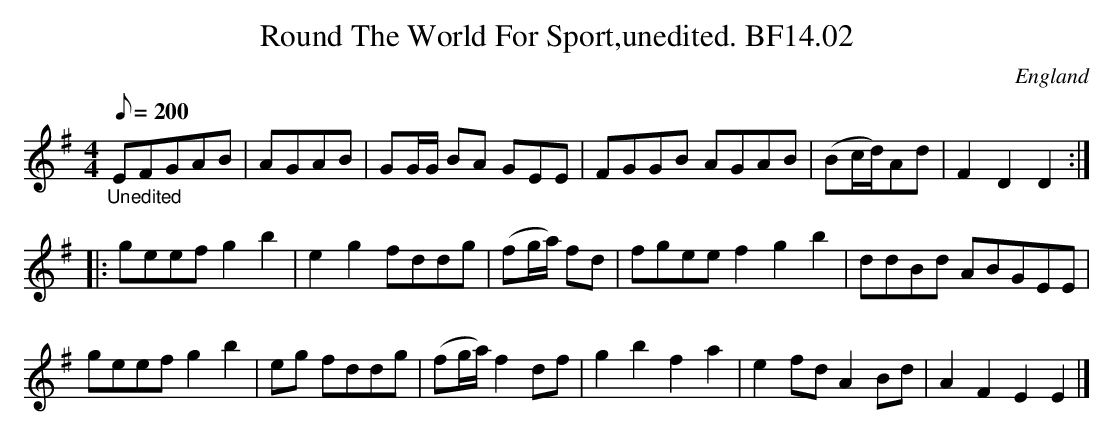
X:1
T:Round The World For Sport,unedited. BF14.02
L:1/8
M:4/4
O:England
Q:200
K:G
"_Unedited"EFGAB|AGAB|GG/G/ BA GEE|FGGB AGAB|(Bc/d/)Ad|F2D2D2:|!
|:geefg2b2|e2g2 fddg|(fg/a/) fd|fgeef2g2b2|ddBd ABGEE|!
geef g2b2|eg fddg|(fg/a/)f2df|g2b2f2a2|e2fdA2Bd|A2F2E2E2|]
